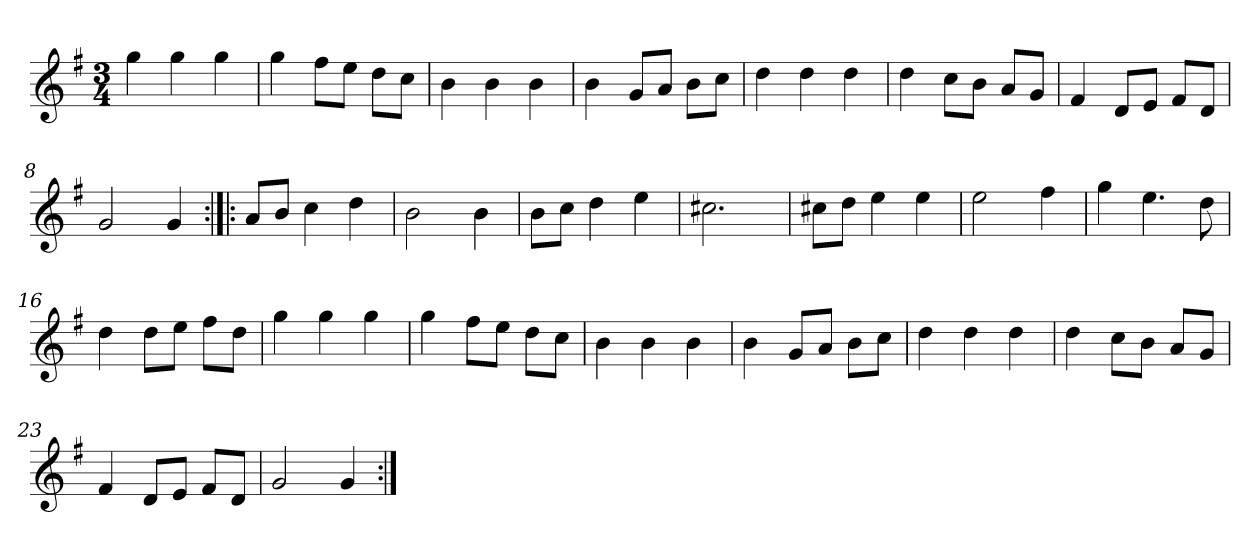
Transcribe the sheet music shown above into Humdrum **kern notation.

**kern
*part1
*staff1
*clefG2
*k[f#]
*G:
*M3/4
*MM120
=1
4gg
4gg
4gg
=2
4gg
8ff#\L
8ee\J
8dd\L
8cc\J
=3
4b
4b
4b
=4
4b
8g/L
8a/J
8b\L
8cc\J
=5
4dd
4dd
4dd
=6
4dd
8cc\L
8b\J
8a/L
8g/J
=7
4f#
8d/L
8e/J
8f#/L
8d/J
=8
2g
4g
=9:|!|:
8a/L
8b/J
4cc
4dd
=10
2b
4b
=11
8b\L
8cc\J
4dd
4ee
=12
2.cc#X
=13
8cc#X\L
8dd\J
4ee
4ee
=14
2ee
4ff#
=15
4gg
4.ee
8dd
=16
4dd
8dd\L
8ee\J
8ff#\L
8dd\J
=17
4gg
4gg
4gg
=18
4gg
8ff#\L
8ee\J
8dd\L
8cc\J
=19
4b
4b
4b
=20
4b
8g/L
8a/J
8b\L
8cc\J
=21
4dd
4dd
4dd
=22
4dd
8cc\L
8b\J
8a/L
8g/J
=23
4f#
8d/L
8e/J
8f#/L
8d/J
=24
2g
4g
=:|!
*-
